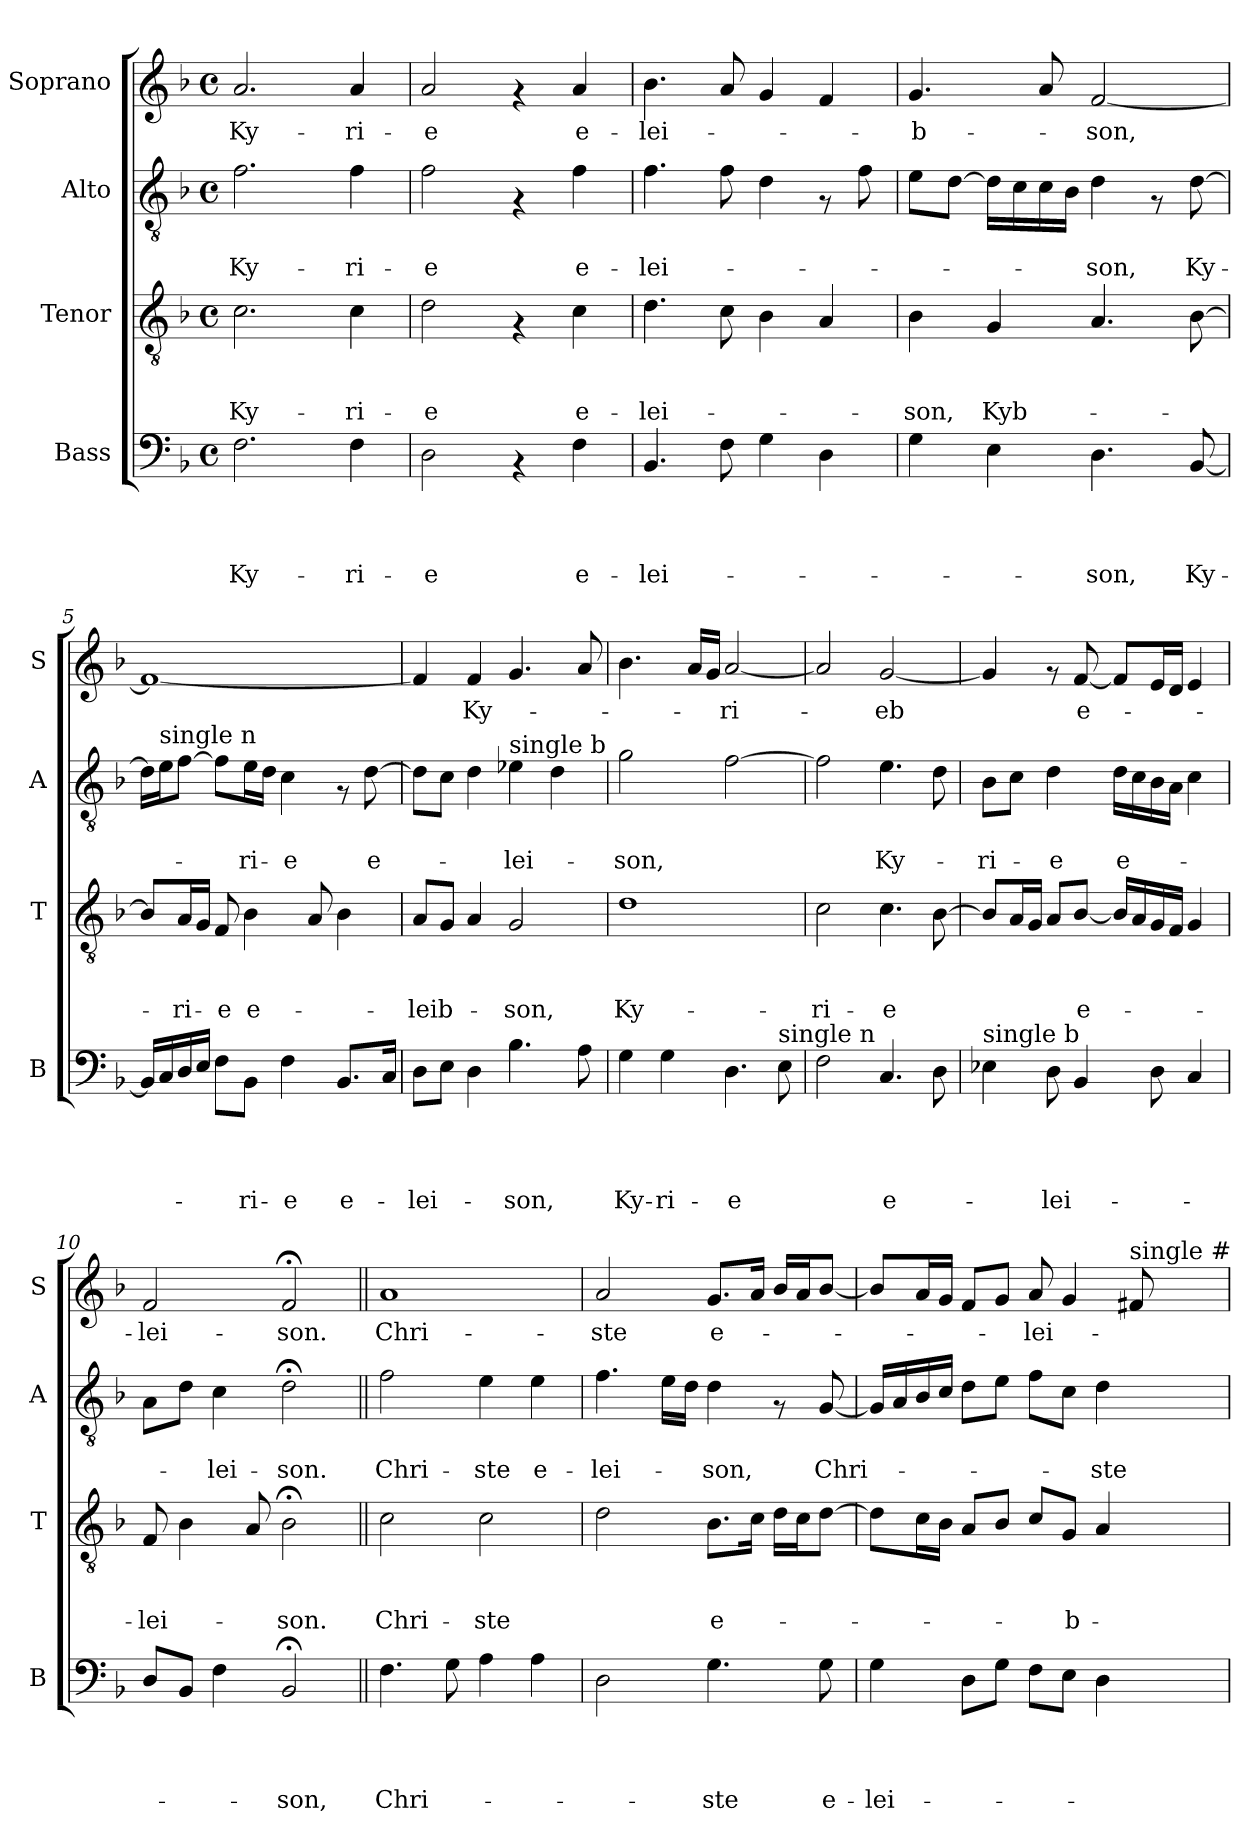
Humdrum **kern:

**kern	**text	**text	**text	**text	**kern	**text	**text	**text	**kern	**text	**text	**kern	**text
*part4	*part4	*part4	*part4	*part4	*part3	*part3	*part3	*part3	*part2	*part2	*part2	*part1	*part1
*staff4	*staff4	*staff4	*staff4	*staff4	*staff3	*staff3	*staff3	*staff3	*staff2	*staff2	*staff2	*staff1	*staff1
*I"Bass	*	*	*	*	*I"Tenor	*	*	*	*I"Alto	*	*	*I"Soprano	*
*I'B	*	*	*	*	*I'T	*	*	*	*I'A	*	*	*I'S	*
!!LO:PB:g=z
*clefF4	*	*	*	*	*clefGv2	*	*	*	*clefGv2	*	*	*clefG2	*
*k[b-]	*	*	*	*	*k[b-]	*	*	*	*k[b-]	*	*	*k[b-]	*
*F:	*	*	*	*	*F:	*	*	*	*F:	*	*	*F:	*
*M4/4	*	*	*	*	*M4/4	*	*	*	*M4/4	*	*	*M4/4	*
*met(c)	*	*	*	*	*met(c)	*	*	*	*met(c)	*	*	*met(c)	*
=1	=1	=1	=1	=1	=1	=1	=1	=1	=1	=1	=1	=1	=1
!	!	!	!	!LO:LY:b	!	!	!	!LO:LY:b	!	!	!LO:LY:b	!	!LO:LY:b
2.F\	.	.	.	Ky-	2.c\	.	.	Ky-	2.f\	.	Ky-	2.a/	Ky-
!	!	!	!	!LO:LY:b	!	!	!	!LO:LY:b	!	!	!LO:LY:b	!	!LO:LY:b
4F\	.	.	.	-ri-	4c\	.	.	-ri-	4f\	.	-ri-	4a/	-ri-
=2	=2	=2	=2	=2	=2	=2	=2	=2	=2	=2	=2	=2	=2
!	!	!	!	!LO:LY:b	!	!	!	!LO:LY:b	!	!	!LO:LY:b	!	!LO:LY:b
2D\	.	.	.	-e	2d\	.	.	-e	2f\	.	-e	2a/	-e
4rAA	.	.	.	.	4rF	.	.	.	4rF	.	.	4rf	.
!	!	!	!	!LO:LY:b	!	!	!	!LO:LY:b	!	!	!LO:LY:b	!	!LO:LY:b
4F\	.	.	.	e-	4c\	.	.	e-	4f\	.	e-	4a/	e-
=3	=3	=3	=3	=3	=3	=3	=3	=3	=3	=3	=3	=3	=3
!	!	!	!	!LO:LY:b	!	!	!	!LO:LY:b	!	!	!LO:LY:b	!	!LO:LY:b
4.BB-/	.	.	.	-lei-	4.d\	.	.	-lei-	4.f\	.	-lei-	4.b-\	-lei-
8F\	.	.	.	.	8c\	.	.	.	8f\	.	.	8a/	.
4G\	.	.	.	.	4B-\	.	.	.	4d\	.	.	4g/	.
4D\	.	.	.	.	4A/	.	.	.	8rF	.	.	4f/	.
.	.	.	.	.	.	.	.	.	8f\	.	.	.	.
=4	=4	=4	=4	=4	=4	=4	=4	=4	=4	=4	=4	=4	=4
!	!	!	!	!	!	!	!	!LO:LY:b	!	!	!	!	!LO:LY:b
4G\	.	.	.	.	4B-\	.	.	-son,	8e\L	.	.	4.g/	-b-
.	.	.	.	.	.	.	.	.	[>8d\J	.	.	.	.
!	!	!	!	!	!	!	!	!LO:LY:b	!	!	!	!	!
4E\	.	.	.	.	4G/	.	.	Kyb-	16d\LL]	.	.	.	.
.	.	.	.	.	.	.	.	.	16c\	.	.	.	.
.	.	.	.	.	.	.	.	.	16c\	.	.	8a/	.
.	.	.	.	.	.	.	.	.	16B-\JJ	.	.	.	.
!	!	!	!	!LO:LY:b	!	!	!	!	!	!	!LO:LY:b	!	!LO:LY:b
4.D\	.	.	.	-son,	4.A/	.	.	.	4d\	.	-son,	[<2f/	-son,
.	.	.	.	.	.	.	.	.	8rF	.	.	.	.
!	!	!	!	!LO:LY:b	!	!	!	!	!	!	!LO:LY:b	!	!
[<8BB-/	.	.	.	Ky-	[>8B-\	.	.	.	[>8d\	.	Ky-	.	.
=5	=5	=5	=5	=5	=5	=5	=5	=5	=5	=5	=5	=5	=5
16BB-/LL]	.	.	.	.	8B-/L]	.	.	.	16d\LL]	.	.	1f_	.
!	!	!	!	!	!	!	!	!	!LO:TX:a:t=single n	!	!	!	!
16C/	.	.	.	.	.	.	.	.	16e\J	.	.	.	.
!	!	!	!	!	!	!	!	!LO:LY:b	!	!	!	!	!
16D/	.	.	.	.	16A/L	.	.	-ri-	[>8f\J	.	.	.	.
16E/JJ	.	.	.	.	16G/JJ	.	.	.	.	.	.	.	.
!	!	!	!	!	!	!	!	!LO:LY:b	!	!	!	!	!
8F\L	.	.	.	.	8F/	.	.	-e	8f\L]	.	.	.	.
!	!	!	!	!LO:LY:b	!	!	!	!LO:LY:b	!	!	!LO:LY:b	!	!
8BB-\J	.	.	.	-ri-	4B-\	.	.	e-	16e\L	.	-ri-	.	.
.	.	.	.	.	.	.	.	.	16d\JJ	.	.	.	.
!	!	!	!	!LO:LY:b	!	!	!	!	!	!	!LO:LY:b	!	!
4F\	.	.	.	-e	.	.	.	.	4c\	.	-e	.	.
.	.	.	.	.	8A/	.	.	.	.	.	.	.	.
!	!	!	!	!LO:LY:b	!	!	!	!	!	!	!	!	!
8.BB-/L	.	.	.	e-	4B-\	.	.	.	8rF	.	.	.	.
!	!	!	!	!	!	!	!	!	!	!	!LO:LY:b	!	!
.	.	.	.	.	.	.	.	.	[>8d\	.	e-	.	.
16C/Jk	.	.	.	.	.	.	.	.	.	.	.	.	.
=6	=6	=6	=6	=6	=6	=6	=6	=6	=6	=6	=6	=6	=6
!	!	!	!	!LO:LY:b	!	!	!	!LO:LY:b	!	!	!	!	!
8D\L	.	.	.	-lei-	8A/L	.	.	-leib-	8d\L]	.	.	4f/]	.
8E\J	.	.	.	.	8G/J	.	.	.	8c\J	.	.	.	.
!	!	!	!	!	!	!	!	!	!	!	!	!	!LO:LY:b
4D\	.	.	.	.	4A/	.	.	.	4d\	.	.	4f/	Ky-
!	!	!	!	!	!	!	!	!	!LO:TX:a:t=single b	!	!	!	!
!	!	!	!	!LO:LY:b	!	!	!	!LO:LY:b	!	!	!LO:LY:b	!	!
4.B-\	.	.	.	-son,	2G/	.	.	-son,	4e-\	.	-lei-	4.g/	.
.	.	.	.	.	.	.	.	.	4d\	.	.	.	.
8A\	.	.	.	.	.	.	.	.	.	.	.	8a/	.
!!LO:LB:g=z
=7	=7	=7	=7	=7	=7	=7	=7	=7	=7	=7	=7	=7	=7
!	!	!	!	!LO:LY:b	!	!	!	!LO:LY:b	!	!	!LO:LY:b	!	!
4G\	.	.	.	Ky-	1d	.	.	Ky-	2g\	.	-son,	4.b-\	.
!	!	!	!	!LO:LY:b	!	!	!	!	!	!	!	!	!
4G\	.	.	.	-ri-	.	.	.	.	.	.	.	.	.
.	.	.	.	.	.	.	.	.	.	.	.	16a/LL	.
.	.	.	.	.	.	.	.	.	.	.	.	16g/JJ	.
!	!	!	!	!LO:LY:b	!	!	!	!	!	!	!	!	!LO:LY:b
4.D\	.	.	.	-e	.	.	.	.	[>2f\	.	.	[<2a/	-ri-
!LO:TX:a:t=single n	!	!	!	!	!	!	!	!	!	!	!	!	!
8E\	.	.	.	.	.	.	.	.	.	.	.	.	.
=8	=8	=8	=8	=8	=8	=8	=8	=8	=8	=8	=8	=8	=8
!	!	!	!	!	!	!	!	!LO:LY:b	!	!	!	!	!
2F\	.	.	.	.	2c\	.	.	-ri-	2f\]	.	.	2a/]	.
!	!	!	!	!LO:LY:b	!	!	!	!LO:LY:b	!	!	!LO:LY:b	!	!LO:LY:b
4.C/	.	.	.	e-	4.c\	.	.	-e	4.e\	.	Ky-	[<2g/	-eb
8D\	.	.	.	.	[>8B-\	.	.	.	8d\	.	.	.	.
=9	=9	=9	=9	=9	=9	=9	=9	=9	=9	=9	=9	=9	=9
!LO:TX:a:t=single b	!	!	!	!	!	!	!	!	!	!	!	!	!
!	!	!	!	!	!	!	!	!	!	!	!LO:LY:b	!	!
4E-\	.	.	.	.	8B-/L]	.	.	.	8B-\L	.	-ri-	4g/]	.
.	.	.	.	.	16A/L	.	.	.	8c\J	.	.	.	.
.	.	.	.	.	16G/JJ	.	.	.	.	.	.	.	.
!	!	!	!	!LO:LY:b	!	!	!	!	!	!	!LO:LY:b	!	!
8D\	.	.	.	-lei-	8A/L	.	.	.	4d\	.	-e	8rf	.
!	!	!	!	!	!	!	!	!LO:LY:b	!	!	!	!	!LO:LY:b
4BB-/	.	.	.	.	[<8B-/J	.	.	e-	.	.	.	[<8f/	e-
!	!	!	!	!	!	!	!	!	!	!	!LO:LY:b	!	!
.	.	.	.	.	16B-/LL]	.	.	.	16d\LL	.	e-	8f/L]	.
.	.	.	.	.	16A/	.	.	.	16c\	.	.	.	.
8D\	.	.	.	.	16G/	.	.	.	16B-\	.	.	16e/L	.
.	.	.	.	.	16F/JJ	.	.	.	16A\JJ	.	.	16d/JJ	.
4C/	.	.	.	.	4G/	.	.	.	4c\	.	.	4e/	.
=10	=10	=10	=10	=10	=10	=10	=10	=10	=10	=10	=10	=10	=10
!	!	!	!	!	!	!	!	!LO:LY:b	!	!	!	!	!LO:LY:b
8D/L	.	.	.	.	8F/	.	.	-lei-	8A\L	.	.	2f/	-lei-
8BB-/J	.	.	.	.	4B-\	.	.	.	8d\J	.	.	.	.
!	!	!	!	!	!	!	!	!	!	!	!LO:LY:b	!	!
4F\	.	.	.	.	.	.	.	.	4c\	.	-lei-	.	.
.	.	.	.	.	8A/	.	.	.	.	.	.	.	.
!	!	!	!	!LO:LY:b	!	!	!	!LO:LY:b	!	!	!LO:LY:b	!	!LO:LY:b
2BB-;</	.	.	.	-son,	2B-;<\	.	.	-son.	2d;<\	.	-son.	2f;</	-son.
=11||	=11||	=11||	=11||	=11||	=11||	=11||	=11||	=11||	=11||	=11||	=11||	=11||	=11||
!	!	!	!	!LO:LY:b	!	!	!	!LO:LY:b	!	!	!LO:LY:b	!	!LO:LY:b
4.F\	.	.	.	Chri-	2c\	.	.	Chri-	2f\	.	Chri-	1a	Chri-
8G\	.	.	.	.	.	.	.	.	.	.	.	.	.
!	!	!	!	!	!	!	!	!LO:LY:b	!	!	!LO:LY:b	!	!
4A\	.	.	.	.	2c\	.	.	-ste	4e\	.	-ste	.	.
!	!	!	!	!	!	!	!	!	!	!	!LO:LY:b	!	!
4A\	.	.	.	.	.	.	.	.	4e\	.	e-	.	.
=12	=12	=12	=12	=12	=12	=12	=12	=12	=12	=12	=12	=12	=12
!	!	!	!	!	!	!	!	!	!	!	!LO:LY:b	!	!LO:LY:b
2D\	.	.	.	.	2d\	.	.	.	4.f\	.	-lei-	2a/	-ste
.	.	.	.	.	.	.	.	.	16e\LL	.	.	.	.
.	.	.	.	.	.	.	.	.	16d\JJ	.	.	.	.
!	!	!	!	!LO:LY:b	!	!	!	!LO:LY:b	!	!	!LO:LY:b	!	!LO:LY:b
4.G\	.	.	.	-ste	8.B-\L	.	.	e-	4d\	.	-son,	8.g/L	e-
.	.	.	.	.	16c\Jk	.	.	.	.	.	.	16a/Jk	.
.	.	.	.	.	16d\LL	.	.	.	8rF	.	.	16b-/LL	.
.	.	.	.	.	16c\J	.	.	.	.	.	.	16a/J	.
!	!	!	!	!LO:LY:b	!	!	!	!	!	!	!LO:LY:b	!	!
8G\	.	.	.	e-	[<8d\J	.	.	.	[<8G/	.	Chri-	[<8b-/J	.
!!LO:LB:g=z
=13	=13	=13	=13	=13	=13	=13	=13	=13	=13	=13	=13	=13	=13
!	!	!	!	!LO:LY:b	!	!	!	!	!	!	!	!	!
4G\	.	.	.	-lei-	8d\L]	.	.	.	16G/LL]	.	.	8b-/L]	.
.	.	.	.	.	.	.	.	.	16A/	.	.	.	.
.	.	.	.	.	16c\L	.	.	.	16B-/	.	.	16a/L	.
.	.	.	.	.	16B-\JJ	.	.	.	16c/JJ	.	.	16g/JJ	.
8D\L	.	.	.	.	8A/L	.	.	.	8d\L	.	.	8f/L	.
8G\J	.	.	.	.	8B-/J	.	.	.	8e\J	.	.	8g/J	.
!	!	!	!	!	!	!	!	!	!	!	!	!	!LO:LY:b
8F\L	.	.	.	.	8c/L	.	.	.	8f\L	.	.	8a/	-lei-
!	!	!	!	!	!	!	!	!LO:LY:b	!	!	!	!	!
8E\J	.	.	.	.	8G/J	.	.	-b-	8c\J	.	.	4g/	.
!	!	!	!	!	!	!	!	!	!	!	!LO:LY:b	!	!
4D\	.	.	.	.	4A/	.	.	.	4d\	.	-ste	.	.
!	!	!	!	!	!	!	!	!	!	!	!	!LO:TX:a:t=single #	!
.	.	.	.	.	.	.	.	.	.	.	.	8f#/	.
=	=	=	=	=	=	=	=	=	=	=	=	=	=
*-	*-	*-	*-	*-	*-	*-	*-	*-	*-	*-	*-	*-	*-
